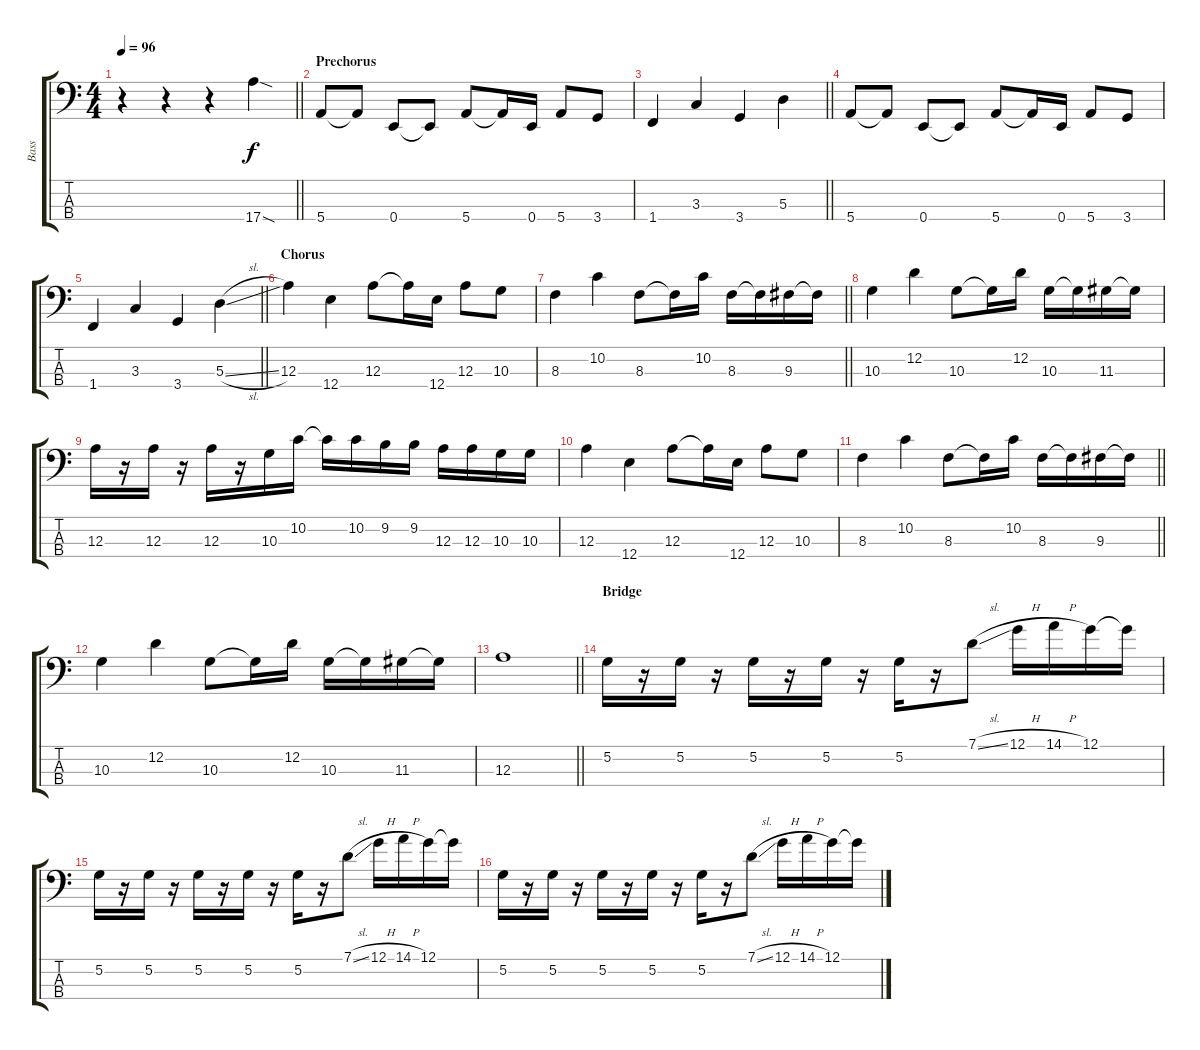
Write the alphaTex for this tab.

\track ("Bass" "Bass") {instrument electricbassfinger}
\staff {score tabs}
\tuning (G2 D2 A1 E1) {hide}
\ts (4 4)
\tempo 96
\clef f4
\barLineRight lightlight
\ks c
r.4{dy f} r.4 r.4 17.4{sod}.4 |
\section ("" "Prechorus")
5.4.8 5.4{t}.8 0.4.8 0.4{t}.8 5.4.8 5.4{t}.16 0.4.16 5.4.8 3.4.8 |
\barLineRight lightlight
1.4.4 3.3.4 3.4.4 5.3.4 |
5.4.8 5.4{t}.8 0.4.8 0.4{t}.8 5.4.8 5.4{t}.16 0.4.16 5.4.8 3.4.8 |
\barLineRight lightlight
1.4.4 3.3.4 3.4.4 5.3{sl}.4 |
\section ("" "Chorus")
12.3.4 12.4.4 12.3.8 12.3{t}.16 12.4.16 12.3.8 10.3.8 |
\barLineRight lightlight
8.3.4 10.2.4 8.3.8 8.3{t}.16 10.2.16 8.3.16 8.3{t}.16 9.3.16 9.3{t}.16 |
10.3.4 12.2.4 10.3.8 10.3{t}.16 12.2.16 10.3.16 10.3{t}.16 11.3.16 11.3{t}.16 |
12.3.16 r.16 12.3.16 r.16 12.3.16 r.16 10.3.16 10.2.16 10.2{t}.16 10.2.16 9.2.16 9.2.16 12.3.16 12.3.16 10.3.16 10.3.16 |
12.3.4 12.4.4 12.3.8 12.3{t}.16 12.4.16 12.3.8 10.3.8 |
\barLineRight lightlight
8.3.4 10.2.4 8.3.8 8.3{t}.16 10.2.16 8.3.16 8.3{t}.16 9.3.16 9.3{t}.16 |
10.3.4 12.2.4 10.3.8 10.3{t}.16 12.2.16 10.3.16 10.3{t}.16 11.3.16 11.3{t}.16 |
\barLineRight lightlight
12.3.1 |
\section ("" "Bridge")
5.2.16 r.16 5.2.16 r.16 5.2.16 r.16 5.2.16 r.16 5.2.16 r.16 7.1{sl}.8 12.1{h}.16 14.1{h}.16 12.1.16 12.1{t}.16 |
5.2.16 r.16 5.2.16 r.16 5.2.16 r.16 5.2.16 r.16 5.2.16 r.16 7.1{sl}.8 12.1{h}.16 14.1{h}.16 12.1.16 12.1{t}.16 |
5.2.16 r.16 5.2.16 r.16 5.2.16 r.16 5.2.16 r.16 5.2.16 r.16 7.1{sl}.8 12.1{h}.16 14.1{h}.16 12.1.16 12.1{t}.16
